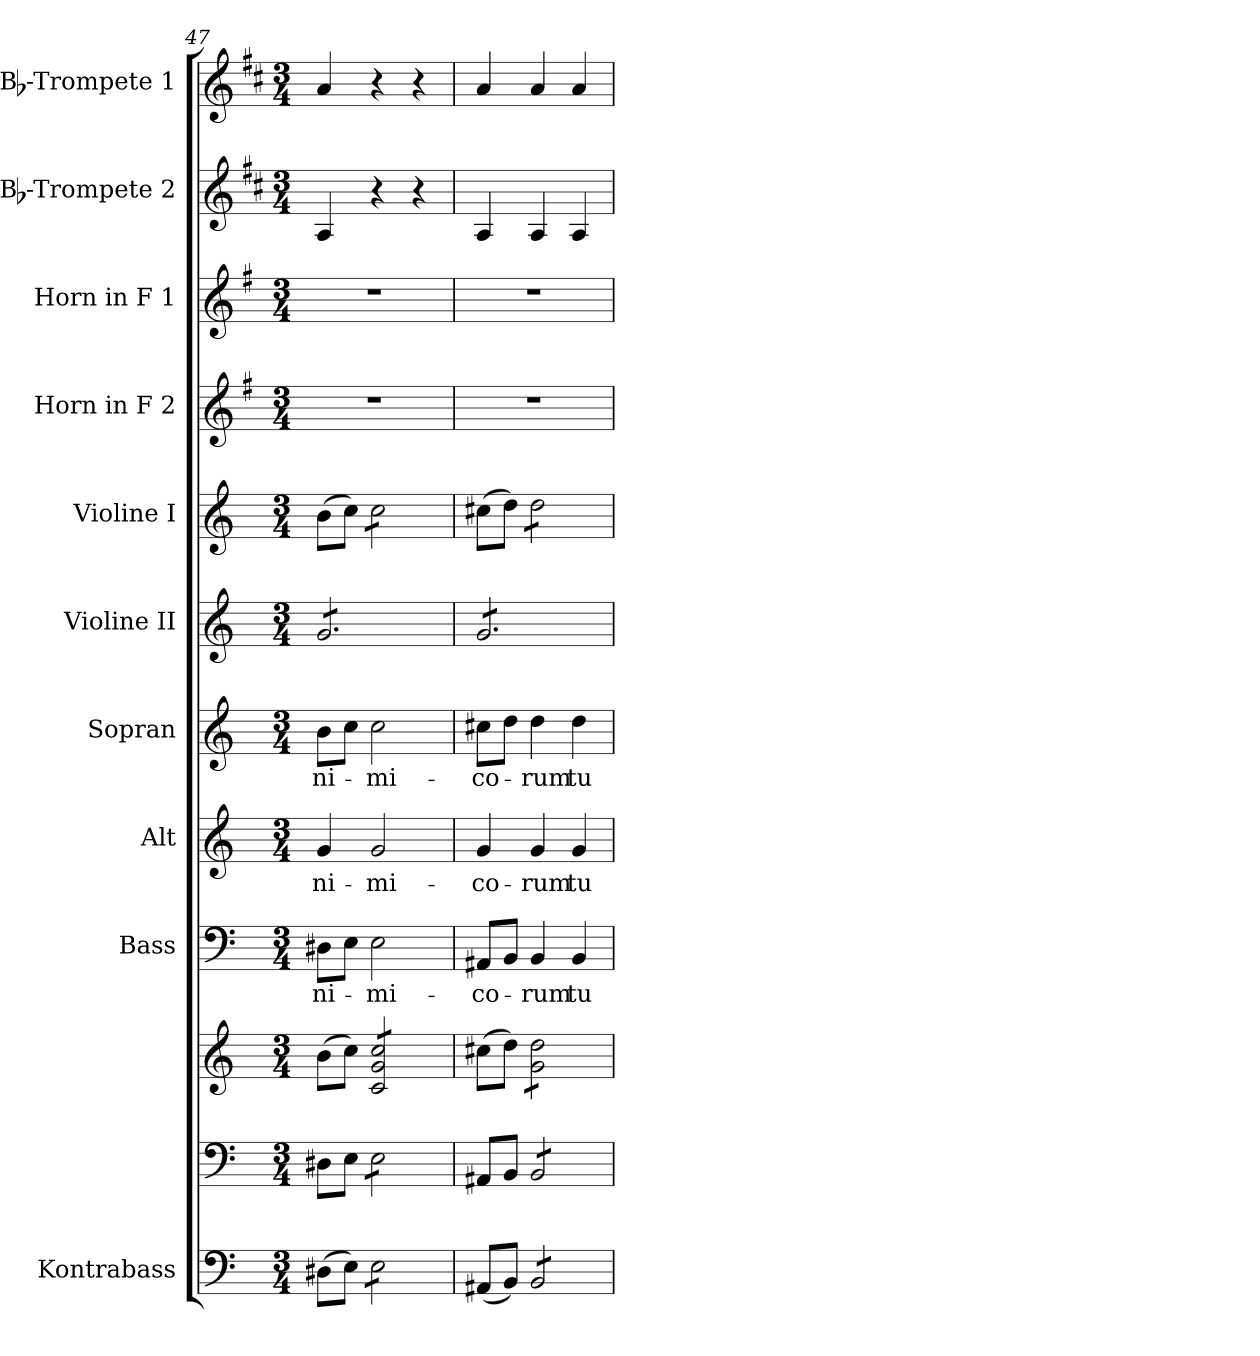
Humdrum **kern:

**kern	**kern	**kern	**kern	**text	**kern	**text	**kern	**text	**kern	**kern	**kern	**kern	**kern	**kern
*part11	*part10	*part10	*part9	*part9	*part8	*part8	*part7	*part7	*part6	*part5	*part4	*part3	*part2	*part1
*staff12	*staff11	*staff10	*staff9	*staff9	*staff8	*staff8	*staff7	*staff7	*staff6	*staff5	*staff4	*staff3	*staff2	*staff1
*I"Kontrabass	*	*	*I"Bass	*	*I"Alt	*	*I"Sopran	*	*I"Violine II	*I"Violine I	*I"Horn in F 2	*I"Horn in F 1	*I"Bb-Trompete 2	*I"Bb-Trompete 1
*I'Kb.	*	*	*I'B.	*	*I'A.	*	*I'S.	*	*I'Vl. II	*I'Vl. I	*	*	*I'Bb Trp. 2	*I'Bb Trp. 1
!!LO:PB:g=z
*clefF4	*clefF4	*clefG2	*clefF4	*	*clefG2	*	*clefG2	*	*clefG2	*clefG2	*clefG2	*clefG2	*clefG2	*clefG2
*ITrd7c12	*	*	*	*	*	*	*	*	*	*	*ITrd4c7	*ITrd4c7	*ITrd1c2	*ITrd1c2
*k[]	*k[]	*k[]	*k[]	*	*k[]	*	*k[]	*	*k[]	*k[]	*k[]	*k[]	*k[]	*k[]
*C:	*C:	*C:	*C:	*	*C:	*	*C:	*	*C:	*C:	*C:	*C:	*C:	*C:
*M3/4	*M3/4	*M3/4	*M3/4	*	*M3/4	*	*M3/4	*	*M3/4	*M3/4	*M3/4	*M3/4	*M3/4	*M3/4
=47	=47	=47	=47	=47	=47	=47	=47	=47	=47	=47	=47	=47	=47	=47
!	!	!	!	!LO:LY:b	!	!LO:LY:b	!	!LO:LY:b	!	!	!	!	!	!
*	*	*	*	*	*	*	*	*	*tremolo	*	*	*	*	*
(>8DD#X\L	8D#X\L	(>8b\L	8D#X\L	-ni-	4g/	-ni-	8b\L	-ni-	8g/L	(>8b\L	2.r	2.r	4G/	4g/
8EE\J)	8E\J	8cc\J)	8E\J	.	.	.	8cc\J	.	8g/	8cc\J)	.	.	.	.
!	!	!	!	!LO:LY:b	!	!LO:LY:b	!	!LO:LY:b	!	!	!	!	!	!
*tremolo	*	*	*	*	*	*	*	*	*	*	*	*	*	*
*	*tremolo	*	*	*	*	*	*	*	*	*	*	*	*	*
*	*	*tremolo	*	*	*	*	*	*	*	*	*	*	*	*
*	*	*	*	*	*	*	*	*	*	*tremolo	*	*	*	*
8EE\L	8E\L	8c/ 8g/ 8cc/L	2E\	-mi-	2g/	-mi-	2cc\	-mi-	8g/	8cc\L	.	.	4r	4r
8EE\	8E\	8c/ 8g/ 8cc/	.	.	.	.	.	.	8g/	8cc\	.	.	.	.
8EE\	8E\	8c/ 8g/ 8cc/	.	.	.	.	.	.	8g/	8cc\	.	.	4r	4r
8EE\J	8E\J	8c/ 8g/ 8cc/J	.	.	.	.	.	.	8g/J	8cc\J	.	.	.	.
*	*	*	*	*	*	*	*	*	*	*Xtremolo	*	*	*	*
*	*	*Xtremolo	*	*	*	*	*	*	*	*	*	*	*	*
*	*Xtremolo	*	*	*	*	*	*	*	*	*	*	*	*	*
*Xtremolo	*	*	*	*	*	*	*	*	*	*	*	*	*	*
=48	=48	=48	=48	=48	=48	=48	=48	=48	=48	=48	=48	=48	=48	=48
!	!	!	!	!LO:LY:b	!	!LO:LY:b	!	!LO:LY:b	!	!	!	!	!	!
(<8AAA#X/L	8AA#X/L	(>8cc#X\L	8AA#X/L	-co-	4g/	-co-	8cc#X\L	-co-	8g/L	(>8cc#X\L	2.r	2.r	4G/	4g/
8BBB/J)	8BB/J	8dd\J)	8BB/J	.	.	.	8dd\J	.	8g/	8dd\J)	.	.	.	.
!	!	!	!	!LO:LY:b	!	!LO:LY:b	!	!LO:LY:b	!	!	!	!	!	!
*tremolo	*	*	*	*	*	*	*	*	*	*	*	*	*	*
*	*tremolo	*	*	*	*	*	*	*	*	*	*	*	*	*
*	*	*tremolo	*	*	*	*	*	*	*	*	*	*	*	*
*	*	*	*	*	*	*	*	*	*	*tremolo	*	*	*	*
8BBB/L	8BB/L	8g\ 8dd\L	4BB/	-rum	4g/	-rum	4dd\	-rum	8g/	8dd\L	.	.	4G/	4g/
8BBB/	8BB/	8g\ 8dd\	.	.	.	.	.	.	8g/	8dd\	.	.	.	.
!	!	!	!	!LO:LY:b	!	!LO:LY:b	!	!LO:LY:b	!	!	!	!	!	!
8BBB/	8BB/	8g\ 8dd\	4BB/	tu-	4g/	tu-	4dd\	tu-	8g/	8dd\	.	.	4G/	4g/
8BBB/J	8BB/J	8g\ 8dd\J	.	.	.	.	.	.	8g/J	8dd\J	.	.	.	.
*	*	*	*	*	*	*	*	*	*	*Xtremolo	*	*	*	*
*	*	*	*	*	*	*	*	*	*Xtremolo	*	*	*	*	*
*	*	*Xtremolo	*	*	*	*	*	*	*	*	*	*	*	*
*	*Xtremolo	*	*	*	*	*	*	*	*	*	*	*	*	*
*Xtremolo	*	*	*	*	*	*	*	*	*	*	*	*	*	*
=	=	=	=	=	=	=	=	=	=	=	=	=	=	=
*-	*-	*-	*-	*-	*-	*-	*-	*-	*-	*-	*-	*-	*-	*-
